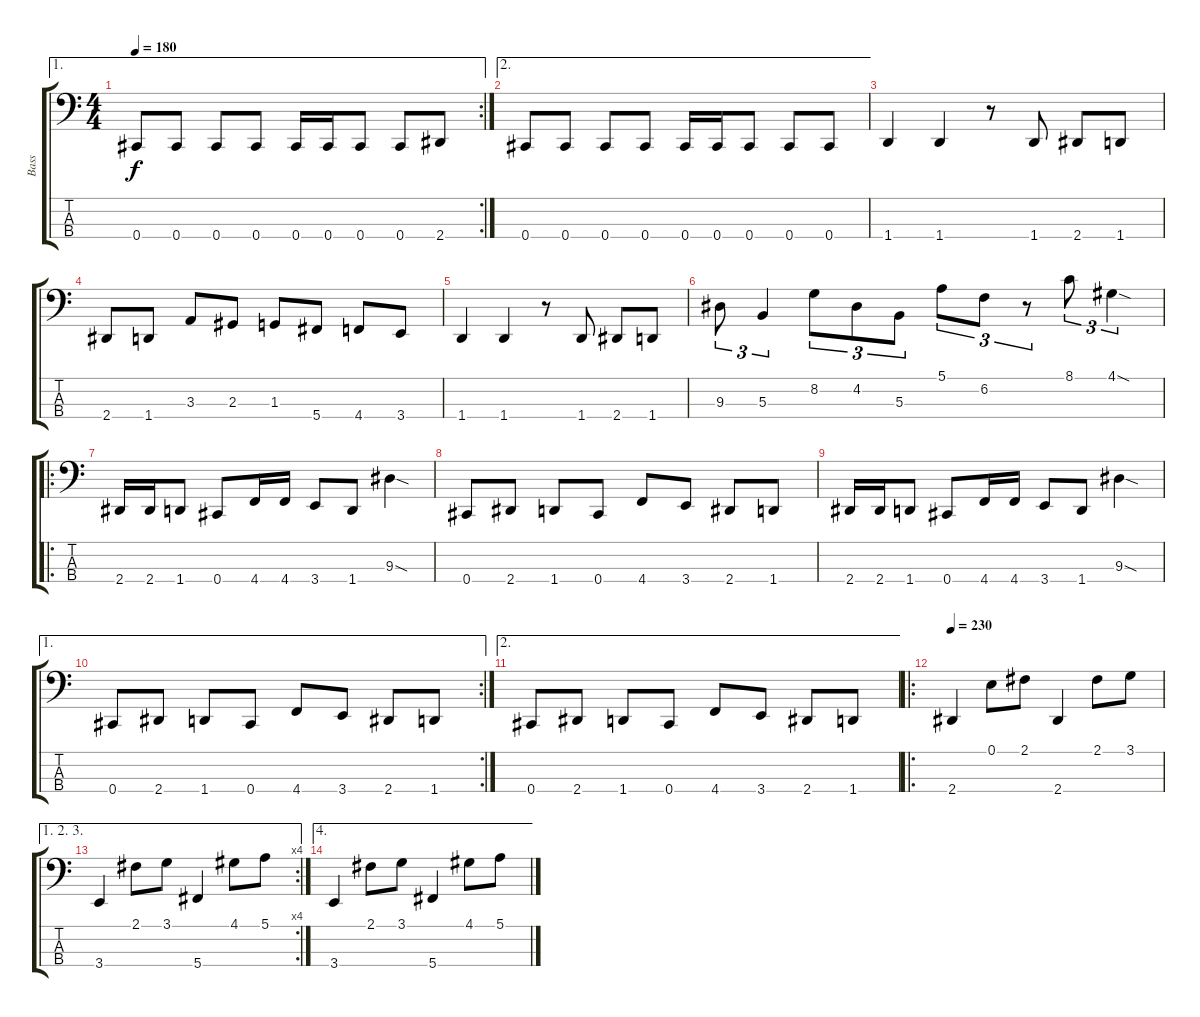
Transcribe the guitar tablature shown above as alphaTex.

\track ("Bass" "Bass") {instrument electricbassfinger}
\staff {score tabs}
\tuning (E2 B1 Gb1 Db1) {hide}
\ae 1
\rc 2
\ts (4 4)
\tempo 180
\clef f4
\ks c
0.4.8{dy f} 0.4.8 0.4.8 0.4.8 0.4.16 0.4.16 0.4.8 0.4.8 2.4.8 |
\ae 2
0.4.8 0.4.8 0.4.8 0.4.8 0.4.16 0.4.16 0.4.8 0.4.8 0.4.8 |
1.4.4 1.4.4 r.8 1.4.8 2.4.8 1.4.8 |
2.4.8 1.4.8 3.3.8 2.3.8 1.3.8 5.4.8 4.4.8 3.4.8 |
1.4.4 1.4.4 r.8 1.4.8 2.4.8 1.4.8 |
9.3.8{tu (3 2)} 5.3.4{tu (3 2)} 8.2.8{tu (3 2)} 4.2.8{tu (3 2)} 5.3.8{tu (3 2)} 5.1.8{tu (3 2)} 6.2.8{tu (3 2)} r.8{tu (3 2)} 8.1.8{tu (3 2)} 4.1{sod}.4{tu (3 2)} |
\ro
2.4.16 2.4.16 1.4.8 0.4.8 4.4.16 4.4.16 3.4.8 1.4.8 9.3{sod}.4 |
0.4.8 2.4.8 1.4.8 0.4.8 4.4.8 3.4.8 2.4.8 1.4.8 |
2.4.16 2.4.16 1.4.8 0.4.8 4.4.16 4.4.16 3.4.8 1.4.8 9.3{sod}.4 |
\ae 1
\rc 2
0.4.8 2.4.8 1.4.8 0.4.8 4.4.8 3.4.8 2.4.8 1.4.8 |
\ae 2
0.4.8 2.4.8 1.4.8 0.4.8 4.4.8 3.4.8 2.4.8 1.4.8 |
\ro
\tempo 230
2.4.4 0.1.8 2.1.8 2.4.4 2.1.8 3.1.8 |
\ae (1 2 3)
\rc 4
3.4.4 2.1.8 3.1.8 5.4.4 4.1.8 5.1.8 |
\ae 4
3.4.4 2.1.8 3.1.8 5.4.4 4.1.8 5.1.8
